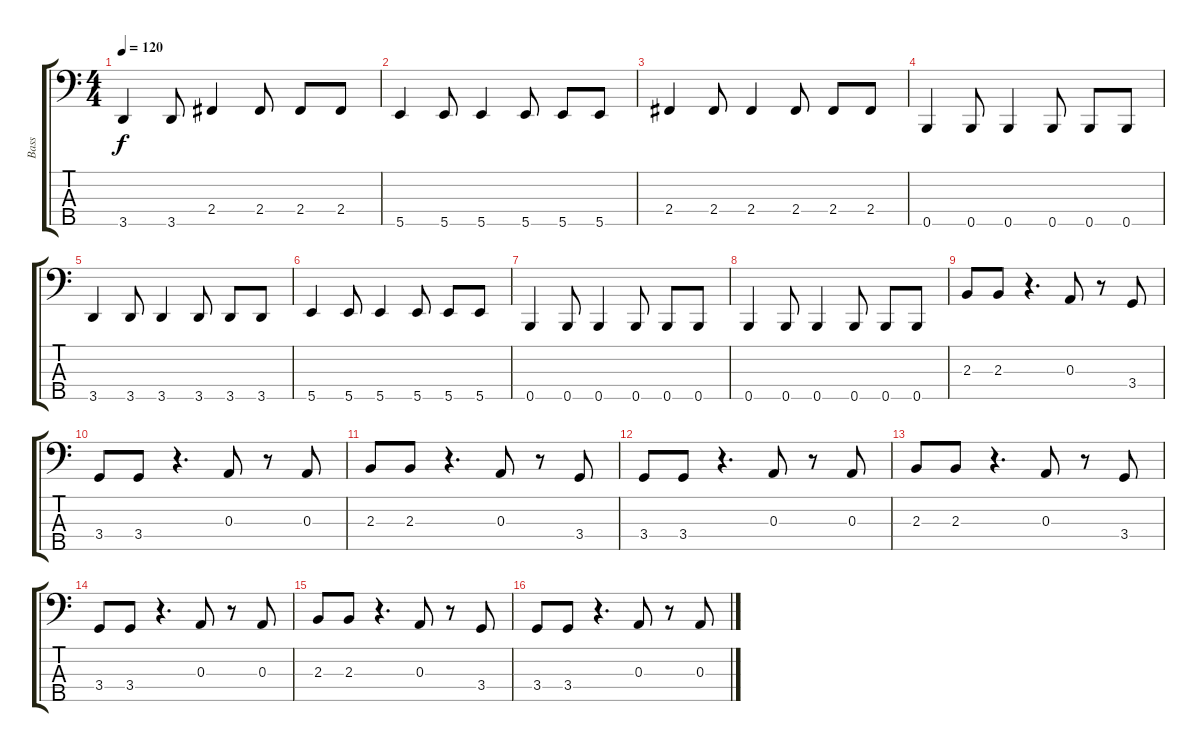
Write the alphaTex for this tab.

\track ("Bass" "Bass") {instrument electricbassfinger}
\staff {score tabs}
\tuning (G2 D2 A1 E1 B0) {hide}
\ts (4 4)
\tempo 120
\clef f4
\ks c
3.5.4{dy f} 3.5.8 2.4.4 2.4.8 2.4.8 2.4.8 |
5.5.4 5.5.8 5.5.4 5.5.8 5.5.8 5.5.8 |
2.4.4 2.4.8 2.4.4 2.4.8 2.4.8 2.4.8 |
0.5.4 0.5.8 0.5.4 0.5.8 0.5.8 0.5.8 |
3.5.4 3.5.8 3.5.4 3.5.8 3.5.8 3.5.8 |
5.5.4 5.5.8 5.5.4 5.5.8 5.5.8 5.5.8 |
0.5.4 0.5.8 0.5.4 0.5.8 0.5.8 0.5.8 |
0.5.4 0.5.8 0.5.4 0.5.8 0.5.8 0.5.8 |
2.3.8 2.3.8 r.4{d} 0.3.8 r.8 3.4.8 |
3.4.8 3.4.8 r.4{d} 0.3.8 r.8 0.3.8 |
2.3.8 2.3.8 r.4{d} 0.3.8 r.8 3.4.8 |
3.4.8 3.4.8 r.4{d} 0.3.8 r.8 0.3.8 |
2.3.8 2.3.8 r.4{d} 0.3.8 r.8 3.4.8 |
3.4.8 3.4.8 r.4{d} 0.3.8 r.8 0.3.8 |
2.3.8 2.3.8 r.4{d} 0.3.8 r.8 3.4.8 |
3.4.8 3.4.8 r.4{d} 0.3.8 r.8 0.3.8
